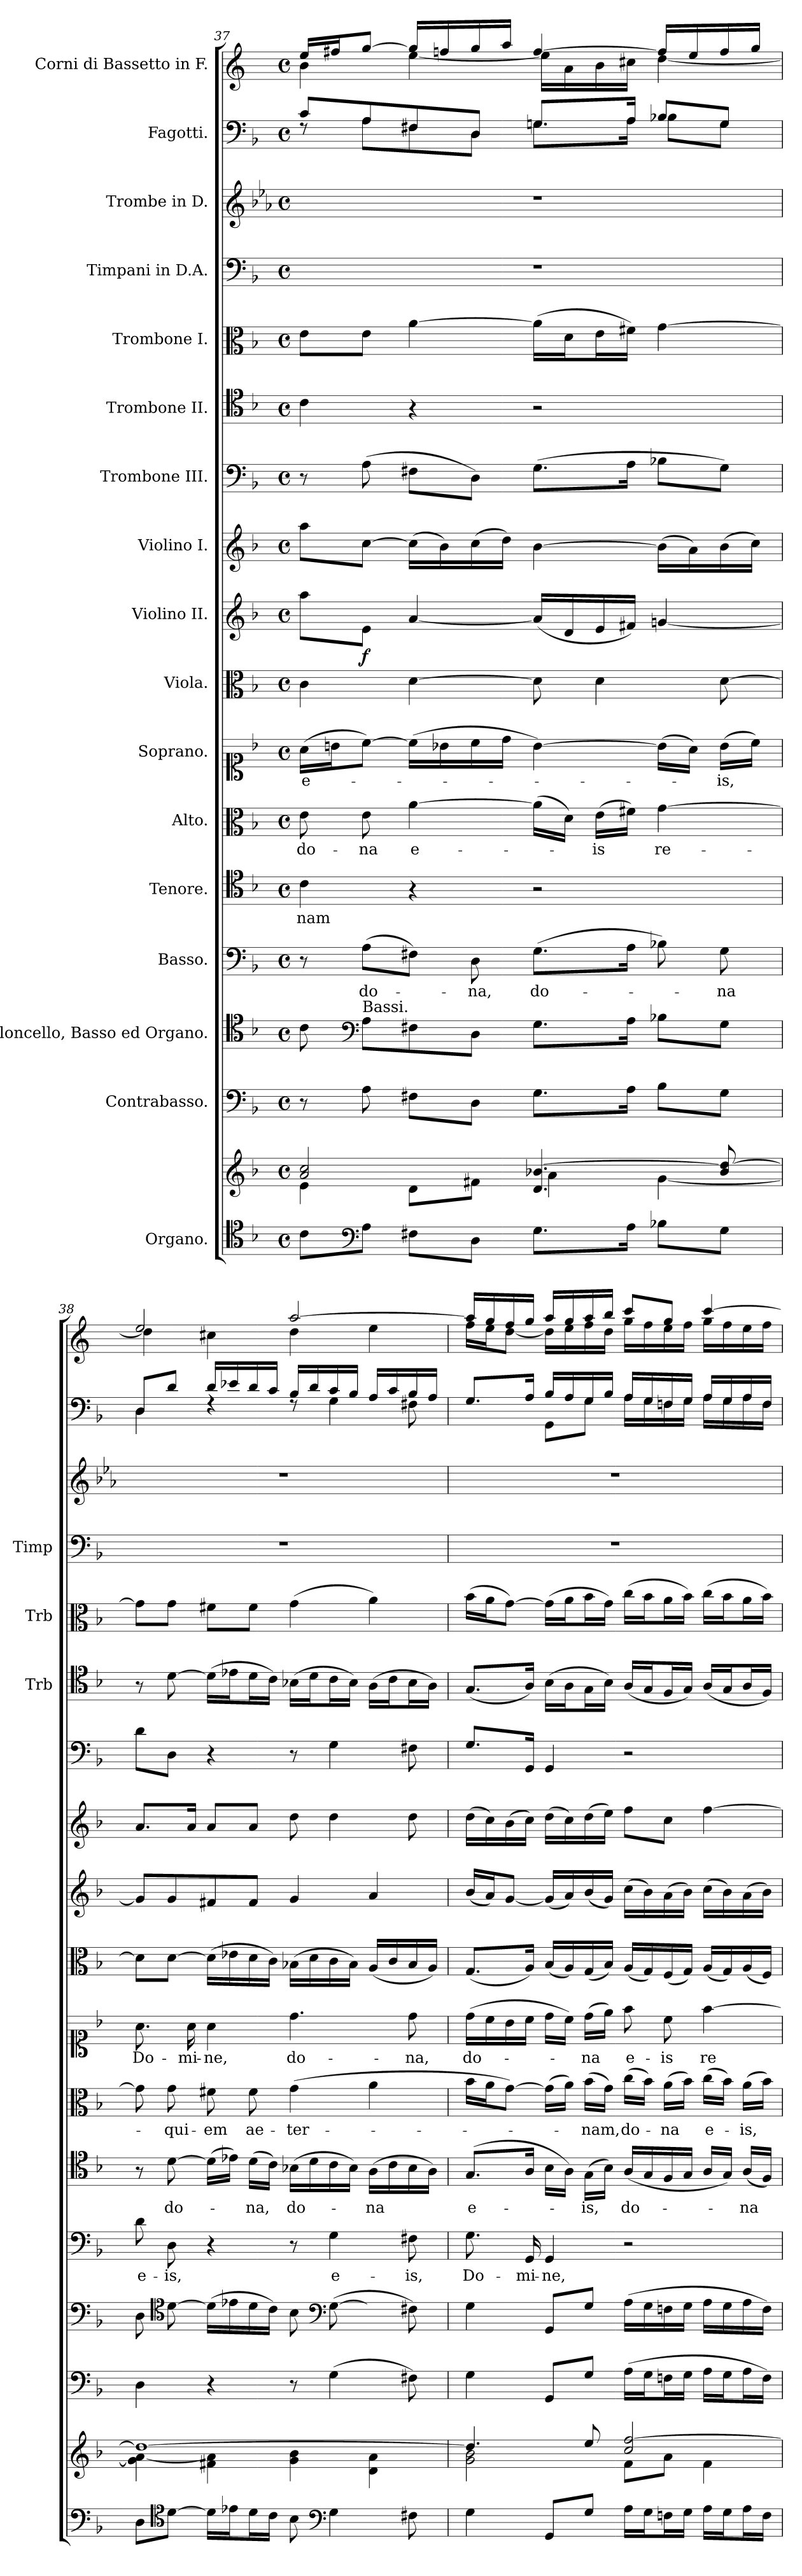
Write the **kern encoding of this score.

**kern	**kern	**kern	**kern	**kern	**text	**kern	**text	**kern	**text	**kern	**text	**kern	**kern	**dynam	**kern	**kern	**kern	**kern	**kern	**kern	**kern	**kern
*part17	*part17	*part16	*part15	*part14	*part14	*part13	*part13	*part12	*part12	*part11	*part11	*part10	*part9	*part9	*part8	*part7	*part6	*part5	*part4	*part3	*part2	*part1
*staff18	*staff17	*staff16	*staff15	*staff14	*staff14	*staff13	*staff13	*staff12	*staff12	*staff11	*staff11	*staff10	*staff9	*staff9	*staff8	*staff7	*staff6	*staff5	*staff4	*staff3	*staff2	*staff1
*I"Organo.	*	*I"Contrabasso.	*I"Violoncello, Basso ed Organo.	*I"Basso.	*	*I"Tenore.	*	*I"Alto.	*	*I"Soprano.	*	*I"Viola.	*I"Violino II.	*	*I"Violino I.	*I"Trombone III.	*I"Trombone II.	*I"Trombone I.	*I"Timpani in D.A.	*I"Trombe in D.	*I"Fagotti.	*I"Corni di Bassetto in F.
*	*	*	*	*	*	*	*	*	*	*	*	*	*	*	*	*	*I'Trb	*I'Trb	*I'Timp	*	*	*
*clefC4	*clefG2	*clefF4	*clefC4	*clefF4	*	*clefC4	*	*clefC3	*	*clefC1	*	*clefC3	*clefG2	*	*clefG2	*clefF4	*clefC4	*clefC3	*clefF4	*clefG2	*clefF4	*clefG2
*	*	*ITrd7c12	*	*	*	*	*	*	*	*	*	*	*	*	*	*	*	*	*	*ITrd-1c-2	*	*ITrd4c7
*k[b-]	*k[b-]	*k[b-]	*k[b-]	*k[b-]	*	*k[b-]	*	*k[b-]	*	*k[b-]	*	*k[b-]	*k[b-]	*	*k[b-]	*k[b-]	*k[b-]	*k[b-]	*k[b-]	*k[b-]	*k[b-]	*k[b-]
*M4/4	*M4/4	*M4/4	*M4/4	*M4/4	*	*M4/4	*	*M4/4	*	*M4/4	*	*M4/4	*M4/4	*	*M4/4	*M4/4	*M4/4	*M4/4	*M4/4	*M4/4	*M4/4	*M4/4
*met(c)	*met(c)	*met(c)	*met(c)	*met(c)	*	*met(c)	*	*met(c)	*	*met(c)	*	*met(c)	*met(c)	*	*met(c)	*met(c)	*met(c)	*met(c)	*met(c)	*met(c)	*met(c)	*met(c)
=37	=37	=37	=37	=37	=37	=37	=37	=37	=37	=37	=37	=37	=37	=37	=37	=37	=37	=37	=37	=37	=37	=37
*	*^	*	*	*	*	*	*	*	*	*	*	*	*	*	*	*	*	*	*	*	*	*
!	!	!	!	!	!	!	!	!LO:LY:b	!	!LO:LY:b	!	!LO:LY:b	!	!	!	!	!	!	!	!	!	!	!
*	*	*	*	*	*	*	*	*	*	*	*	*	*	*	*	*	*	*	*	*	*	*^	*^
8c\L	2a/ 2cc/	4e\	8r	8c\	8r	.	4c\	-nam	8e\	do-	(>16a\LL	e-	4c\	8aa\L	.	8aa\L	8r	4c\	8e\L	1r	1r	8c/L	8rF	16a/LL	4e\
.	.	.	.	.	.	.	.	.	.	.	16bn\J	.	.	.	.	.	.	.	.	.	.	.	.	16bn/J	.
*clefF4	*	*	*	*clefF4	*	*	*	*	*	*	*	*	*	*	*	*	*	*	*	*	*	*	*	*	*
!	!	!	!	!LO:TX:a:t=Bassi.	!	!	!	!	!	!	!	!	!	!	!	!	!	!	!	!	!	!	!	!	!
!	!	!	!	!	!	!LO:LY:b	!	!	!	!LO:LY:b	!	!	!	!	!LO:DY:b	!	!	!	!	!	!	!	!	!	!
8A\J	.	.	8AA\	8A\L	(>8A\L	do-	.	.	8e\	-na	[8cc\J)	.	.	8e\J	f	[8cc\J	(>8A\	.	8e\J	.	.	8A/	8A\L	[8cc/J	.
!	!	!	!	!	!	!	!	!	!	!LO:LY:b	!	!	!	!	!	!	!	!	!	!	!	!	!	!	!
8F#X\L	.	8d\L	8FF#X\L	8F#X\	8F#X\J)	.	4r	.	[4a\	e-	(>16cc\LL]	.	[4d\	[4a/	.	(>16cc\LL]	8F#X\L	4r	[4a\	.	.	8F#X/	8F#\	16cc/LL]	[4a\
.	.	.	.	.	.	.	.	.	.	.	16b-X\	.	.	.	.	16b-\)	.	.	.	.	.	.	.	16b-X/	.
!	!	!	!	!	!	!LO:LY:b	!	!	!	!	!	!	!	!	!	!	!	!	!	!	!	!	!	!	!
8D\J	.	8f#X\J	8DD\J	8D\J	8D\	-na,	.	.	.	.	16cc\	.	.	.	.	(>16cc\	8D\J)	.	.	.	.	8D/J	8D\J	16cc/	.
.	.	.	.	.	.	.	.	.	.	.	16dd\JJ	.	.	.	.	16dd\JJ)	.	.	.	.	.	.	.	16dd/JJ	.
!	!	!	!	!	!	!LO:LY:b	!	!	!	!	!	!	!	!	!	!	!	!	!	!	!	!	!	!	!
8.G\L	4.d/ [4.b-X/	4a\	8.GG\L	8.G\L	(>8.G\L	do-	2r	.	(>16a\LL]	.	[4b-\)	.	8d\]	(<16a/LL]	.	[4b-\	(>8.G\L	2r	(>16a\LL]	.	.	8.Gn/L	8.G\L	[4b-/	16a\LL]
.	.	.	.	.	.	.	.	.	16d\JJ)	.	.	.	.	16d/	.	.	.	.	16d\J	.	.	.	.	.	16d\
!	!	!	!	!	!	!	!	!	!	!LO:LY:b	!	!	!	!	!	!	!	!	!	!	!	!	!	!	!
.	.	.	.	.	.	.	.	.	(>16e\LL	-is	.	.	4d\	16e/	.	.	.	.	16e\L	.	.	.	.	.	16e\
16A\Jk	.	.	16AA\Jk	16A\Jk	16A\Jk	.	.	.	16f#X\JJ)	.	.	.	.	16f#X/JJ)	.	.	16A\Jk	.	16f#X\JJ)	.	.	16A/Jk	16A\Jk	.	16f#X\JJ
!	!	!	!	!	!	!	!	!	!	!LO:LY:b	!	!	!	!	!	!	!	!	!	!	!	!	!	!	!
8B-X\L	.	[4g\	8BB-\L	8B-X\L	8B-X\)	.	.	.	[4g\	re-	(>16b-\LL]	.	.	[4gn/	.	(>16b-\LL]	8B-X\L	.	[4g\	.	.	8B-X/L	8B-\L	16b-/LL]	[4g\
.	.	.	.	.	.	.	.	.	.	.	16a\JJ)	.	.	.	.	16a\)	.	.	.	.	.	.	.	16a/	.
!	!	!	!	!	!	!LO:LY:b	!	!	!	!	!	!LO:LY:b	!	!	!	!	!	!	!	!	!	!	!	!	!
8G\J	8b-/] [8dd/	.	8GG\J	8G\J	8G\	-na	.	.	.	.	(>16b-\LL	-is,	[8d\	.	.	(>16b-\	8G\J)	.	.	.	.	8G/J	8G\J	16b-/	.
.	.	.	.	.	.	.	.	.	.	.	16cc\JJ)	.	.	.	.	16cc\JJ)	.	.	.	.	.	.	.	16cc/JJ	.
!!LO:PB:g=z	!!
=38	=38	=38	=38	=38	=38	=38	=38	=38	=38	=38	=38	=38	=38	=38	=38	=38	=38	=38	=38	=38	=38	=38	=38	=38	=38
!	!	!	!	!	!	!LO:LY:b	!	!	!	!	!	!LO:LY:b	!	!	!	!	!	!	!	!	!	!	!	!	!
8D\L	1dd_	4g\] [4a\	4DD\	8D\	8d\	e-	8r	.	8g\]	.	8.a\	Do-	8d\L]	8g/L]	.	8.a/L	8d\L	8r	8g\L]	1r	1r	8D/L	4D\	2a/	4g\]
*clefC4	*	*	*	*clefC4	*	*	*	*	*	*	*	*	*	*	*	*	*	*	*	*	*	*	*	*	*
!	!	!	!	!	!	!LO:LY:b	!	!LO:LY:b	!	!LO:LY:b	!	!	!	!	!	!	!	!	!	!	!	!	!	!	!
[8d\J	.	.	.	[8d\	8D\	-is,	[8d\	do-	8g\	-qui-	.	.	[8d\J	8g/	.	.	8D\J	[8d\	8g\J	.	.	8d/J	.	.	.
!	!	!	!	!	!	!	!	!	!	!	!	!LO:LY:b	!	!	!	!	!	!	!	!	!	!	!	!	!
.	.	.	.	.	.	.	.	.	.	.	16a\	-mi-	.	.	.	16a/Jk	.	.	.	.	.	.	.	.	.
!	!	!	!	!	!	!	!	!	!	!LO:LY:b	!	!LO:LY:b	!	!	!	!	!	!	!	!	!	!	!	!	!
16d\LL]	.	4f#X\ 4a\]	4r	(>16d\LL]	4r	.	(>16d\LL]	.	8f#X\	-em	4a\	-ne,	(>16d\LL]	8f#X/	.	8a/L	4r	(>16d\LL]	8f#X\L	.	.	16d/LL	4rF	.	4f#X\
16e-X\J	.	.	.	16e-X\	.	.	16e-X\JJ)	.	.	.	.	.	16e-X\	.	.	.	.	16e-X\J	.	.	.	16e-X/	.	.	.
!	!	!	!	!	!	!	!	!LO:LY:b	!	!LO:LY:b	!	!	!	!	!	!	!	!	!	!	!	!	!	!	!
16d\L	.	.	.	16d\	.	.	(>16d\LL	-na,	8f#\	ae-	.	.	16d\	8f#/J	.	8a/J	.	16d\L	8f#\J	.	.	16d/	.	.	.
16c\JJ	.	.	.	16c\JJ)	.	.	16c\JJ)	.	.	.	.	.	16c\JJ)	.	.	.	.	16c\JJ)	.	.	.	16c/JJ	.	.	.
!	!	!	!	!	!	!	!	!LO:LY:b	!	!LO:LY:b	!	!LO:LY:b	!	!	!	!	!	!	!	!	!	!	!	!	!
8B-\	.	4g\ 4b-\	8r	8B-\	8r	.	(>16B-X\LL	do-	(>4g\	-ter-	4.dd\	do-	(>16B-X\LL	4g/	.	8dd\	8r	(>16B-X\LL	(>4g\	.	.	16B-/LL	8rF	[2dd/	4g\
.	.	.	.	.	.	.	16d\	.	.	.	.	.	16d\	.	.	.	.	16d\J	.	.	.	16d/	.	.	.
*clefF4	*	*	*	*clefF4	*	*	*	*	*	*	*	*	*	*	*	*	*	*	*	*	*	*	*	*	*
!	!	!	!	!	!	!LO:LY:b	!	!	!	!	!	!	!	!	!	!	!	!	!	!	!	!	!	!	!
4G\	.	.	(>4GG\	(>[8G\	4G\	e-	16c\	.	.	.	.	.	16c\	.	.	4dd\	4G\	16c\L	.	.	.	16c/	4G\	.	.
.	.	.	.	.	.	.	16B-\JJ)	.	.	.	.	.	16B-\JJ)	.	.	.	.	16B-\JJ)	.	.	.	16B-/JJ	.	.	.
!	!	!	!	!	!	!	!	!LO:LY:b	!	!	!	!	!	!	!	!	!	!	!	!	!	!	!	!	!
.	.	4d\ 4a\	.	8G\yy]	.	.	(>16A\LL	-na	4a\	.	.	.	(<16A/LL	4a/	.	.	.	(>16A\LL	4a\)	.	.	16A/LL	.	.	4a\
.	.	.	.	.	.	.	16c\	.	.	.	.	.	16c/	.	.	.	.	16c\J	.	.	.	16c/	.	.	.
!	!	!	!	!	!	!LO:LY:b	!	!	!	!	!	!LO:LY:b	!	!	!	!	!	!	!	!	!	!	!	!	!
8F#X\	.	.	8FF#X\)	8F#X\)	8F#X\	-is,	16B-\	.	.	.	8dd\	-na,	16B-/	.	.	8dd\	8F#X\	16B-\L	.	.	.	16B-/	8F#X\	.	.
.	.	.	.	.	.	.	16A\JJ)	.	.	.	.	.	16A/JJ)	.	.	.	.	16A\JJ)	.	.	.	16A/JJ	.	.	.
=39	=39	=39	=39	=39	=39	=39	=39	=39	=39	=39	=39	=39	=39	=39	=39	=39	=39	=39	=39	=39	=39	=39	=39	=39	=39
!	!	!	!	!	!	!LO:LY:b	!	!LO:LY:b	!	!	!	!LO:LY:b	!	!	!	!	!	!	!	!	!	!	!	!	!
4G\	4.dd/]	2g\ 2b-\	4GG\	4G\	8.G\	Do-	(>8.G/L	e-	16b-\LL	.	(>16dd\LL	do-	(<8.G/L	(<16b-/LL	.	(>16dd\LL	8.G/L	(>8.G/L	(>16b-\LL	1r	1r	8.G/L	4G\yy	16dd/LL]	16b-\LL
.	.	.	.	.	.	.	.	.	16a\J	.	16cc\	.	.	16a/J)	.	16cc\)	.	.	16a\J	.	.	.	.	16cc/	16a\J
.	.	.	.	.	.	.	.	.	[8g\J)	.	16b-\	.	.	[8g/J	.	(>16b-\	.	.	[8g\J)	.	.	.	.	16b-/	[8g\J
!	!	!	!	!	!	!LO:LY:b	!	!	!	!	!	!	!	!	!	!	!	!	!	!	!	!	!	!	!
.	.	.	.	.	16GG/	-mi-	16A/Jk	.	.	.	16cc\JJ	.	16A/Jk)	.	.	16cc\JJ)	16GG/Jk	16A/Jk)	.	.	.	16A/Jk	.	16cc/JJ	.
!	!	!	!	!	!	!LO:LY:b	!	!	!	!	!	!	!	!	!	!	!	!	!	!	!	!	!	!	!
8GG/L	.	.	8GGG/L	8GG/L	4GG/	-ne,	16B-\LL	.	(>16g\LL]	.	16dd\LL	.	(<16B-/LL	(<16g/LL]	.	(>16dd\LL	4GG/	(>16B-\LL	(>16g\LL]	.	.	16B-/LL	8GG\L	16dd/LL	16g\LL]
.	.	.	.	.	.	.	16A\JJ)	.	16a\JJ)	.	16cc\JJ)	.	16A/)	16a/)	.	16cc\)	.	16A\J	16a\J	.	.	16A/	.	16cc/	16a\
!	!	!	!	!	!	!	!	!LO:LY:b	!	!LO:LY:b	!	!LO:LY:b	!	!	!	!	!	!	!	!	!	!	!	!	!
8G/J	8ee/	.	8GG/J	8G/J	.	.	(>16G\LL	-is,	(>16b-\LL	-nam,	(>16dd\LL	-na	(<16G/	(<16b-/	.	(>16dd\	.	16G\L	16b-\L	.	.	16G/	8G\J	16dd/	16b-\
.	.	.	.	.	.	.	16B-\JJ)	.	16g\JJ)	.	16ee\JJ)	.	16B-/JJ)	16g/JJ)	.	16ee\JJ)	.	16B-\JJ)	16g\JJ)	.	.	16B-/JJ	.	16ee/JJ	16g\JJ
!	!	!	!	!	!	!	!	!LO:LY:b	!	!LO:LY:b	!	!LO:LY:b	!	!	!	!	!	!	!	!	!	!	!	!	!
16A\LL	2cc/ [2ff/	8f\L	(>16AA\LL	(>16A\LL	2r	.	(<16A/LL	do-	(>16cc\LL	do-	8ff\	e-	(<16A/LL	(>16cc\LL	.	8ff\L	2r	(>16A/LL	(>16cc\LL	.	.	16A/LL	16A\LL	8ff/L	16cc\LL
16G\J	.	.	16GG\J	16G\	.	.	16G/	.	16b-\JJ)	.	.	.	16G/)	16b-\)	.	.	.	16G/J	16b-\J	.	.	16G/	16G\	.	16b-\
!	!	!	!	!	!	!	!	!	!	!LO:LY:b	!	!LO:LY:b	!	!	!	!	!	!	!	!	!	!	!	!	!
16Fn\L	.	8a\J	16FFn\L	16Fn\	.	.	16F/	.	(>16a\LL	-na	8cc\	-is	(<16F/	(>16a\	.	8cc\J	.	16F/L	16a\L	.	.	16Fn/	16F\	8cc/J	16a\
16G\JJ	.	.	16GG\JJ	16G\JJ	.	.	16G/JJ	.	16b-\JJ)	.	.	.	16G/JJ)	16b-\JJ)	.	.	.	16G/JJ)	16b-\JJ)	.	.	16G/JJ	16G\JJ	.	16b-\JJ
!	!	!	!	!	!	!	!	!	!	!LO:LY:b	!	!LO:LY:b	!	!	!	!	!	!	!	!	!	!	!	!	!
16A\LL	.	4f\	16AA\LL	16A\LL	.	.	16A/LL	.	(>16cc\LL	e-	[4ff\	re-	(<16A/LL	(>16cc\LL	.	[4ff\	.	(>16A/LL	(>16cc\LL	.	.	16A/LL	16A\LL	[4ff/	16cc\LL
16G\J	.	.	16GG\J	16G\	.	.	16G/JJ)	.	16b-\JJ)	.	.	.	16G/)	16b-\)	.	.	.	16G/J	16b-\J	.	.	16G/	16G\	.	16b-\
!	!	!	!	!	!	!	!	!LO:LY:b	!	!LO:LY:b	!	!	!	!	!	!	!	!	!	!	!	!	!	!	!
16A\L	.	.	16AA\L	16A\	.	.	(<16A/LL	-na	(>16a\LL	-is,	.	.	(<16A/	(>16a\	.	.	.	16A/L	16a\L	.	.	16A/	16A\	.	16a\
16F\JJ	.	.	16FF\JJ)	16F\JJ)	.	.	16F/JJ)	.	16b-\JJ)	.	.	.	16F/JJ)	16b-\JJ)	.	.	.	16F/JJ)	16b-\JJ)	.	.	16F/JJ	16F\JJ	.	16b-\JJ
*	*	*	*	*	*	*	*	*	*	*	*	*	*	*	*	*	*	*	*	*	*	*v	*v	*	*
*	*v	*v	*	*	*	*	*	*	*	*	*	*	*	*	*	*	*	*	*	*	*	*	*v	*v
=	=	=	=	=	=	=	=	=	=	=	=	=	=	=	=	=	=	=	=	=	=	=
*-	*-	*-	*-	*-	*-	*-	*-	*-	*-	*-	*-	*-	*-	*-	*-	*-	*-	*-	*-	*-	*-	*-
